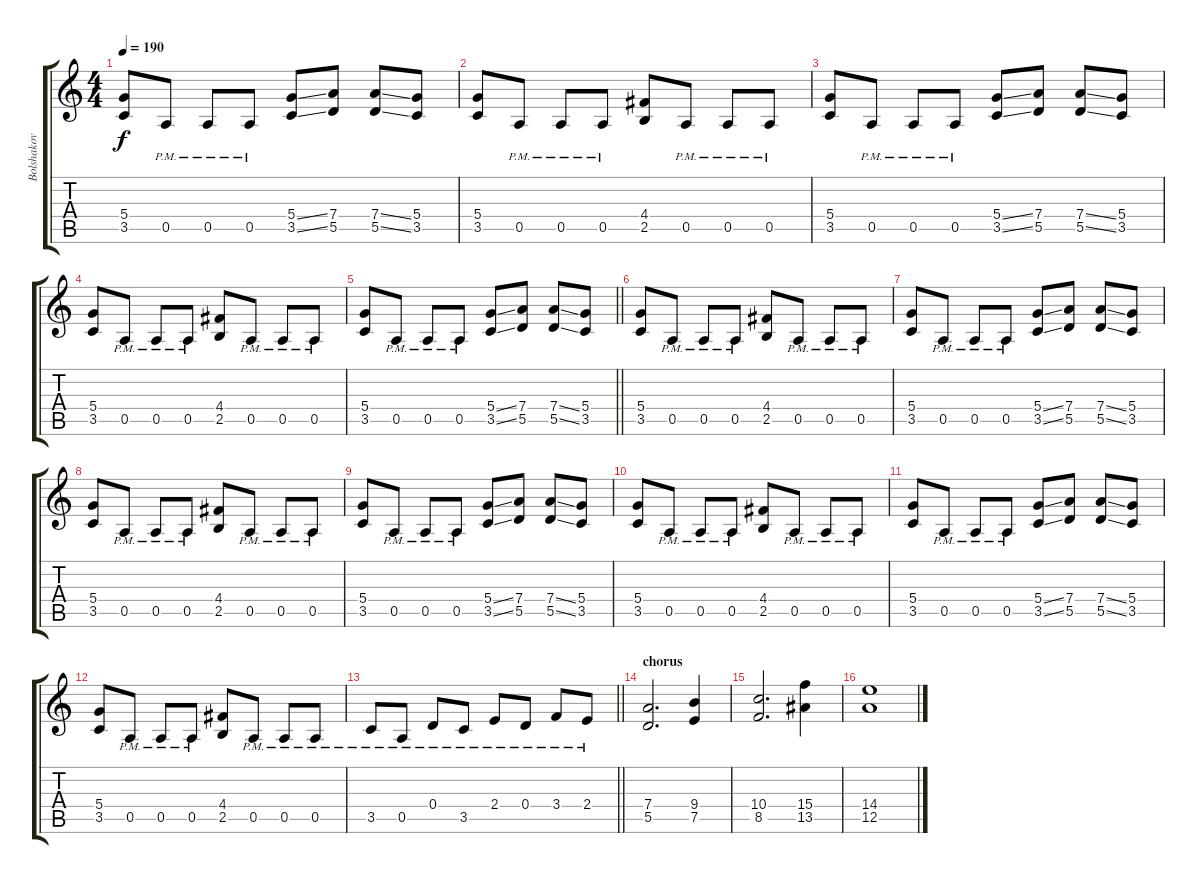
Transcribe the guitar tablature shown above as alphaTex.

\track ("Bolshakov" "Bolshakov") {instrument overdrivenguitar}
\staff {score tabs}
\tuning (E4 B3 G3 D3 A2 E2) {hide}
\ts (4 4)
\tempo 190
\clef g2
\ks c
(5.4 3.5).8{dy f} 0.5{pm}.8 0.5{pm}.8 0.5{pm}.8 (5.4{ss} 3.5{ss}).8 (7.4 5.5).8 (7.4{ss} 5.5{ss}).8 (5.4 3.5).8 |
(5.4 3.5).8 0.5{pm}.8 0.5{pm}.8 0.5{pm}.8 (4.4 2.5).8 0.5{pm}.8 0.5{pm}.8 0.5{pm}.8 |
(5.4 3.5).8 0.5{pm}.8 0.5{pm}.8 0.5{pm}.8 (5.4{ss} 3.5{ss}).8 (7.4 5.5).8 (7.4{ss} 5.5{ss}).8 (5.4 3.5).8 |
(5.4 3.5).8 0.5{pm}.8 0.5{pm}.8 0.5{pm}.8 (4.4 2.5).8 0.5{pm}.8 0.5{pm}.8 0.5{pm}.8 |
\barLineRight lightlight
(5.4 3.5).8 0.5{pm}.8 0.5{pm}.8 0.5{pm}.8 (5.4{ss} 3.5{ss}).8 (7.4 5.5).8 (7.4{ss} 5.5{ss}).8 (5.4 3.5).8 |
(5.4 3.5).8 0.5{pm}.8 0.5{pm}.8 0.5{pm}.8 (4.4 2.5).8 0.5{pm}.8 0.5{pm}.8 0.5{pm}.8 |
(5.4 3.5).8 0.5{pm}.8 0.5{pm}.8 0.5{pm}.8 (5.4{ss} 3.5{ss}).8 (7.4 5.5).8 (7.4{ss} 5.5{ss}).8 (5.4 3.5).8 |
(5.4 3.5).8 0.5{pm}.8 0.5{pm}.8 0.5{pm}.8 (4.4 2.5).8 0.5{pm}.8 0.5{pm}.8 0.5{pm}.8 |
(5.4 3.5).8 0.5{pm}.8 0.5{pm}.8 0.5{pm}.8 (5.4{ss} 3.5{ss}).8 (7.4 5.5).8 (7.4{ss} 5.5{ss}).8 (5.4 3.5).8 |
(5.4 3.5).8 0.5{pm}.8 0.5{pm}.8 0.5{pm}.8 (4.4 2.5).8 0.5{pm}.8 0.5{pm}.8 0.5{pm}.8 |
(5.4 3.5).8 0.5{pm}.8 0.5{pm}.8 0.5{pm}.8 (5.4{ss} 3.5{ss}).8 (7.4 5.5).8 (7.4{ss} 5.5{ss}).8 (5.4 3.5).8 |
(5.4 3.5).8 0.5{pm}.8 0.5{pm}.8 0.5{pm}.8 (4.4 2.5).8 0.5{pm}.8 0.5{pm}.8 0.5{pm}.8 |
\barLineRight lightlight
3.5{pm}.8 0.5{pm}.8 0.4{pm}.8 3.5{pm}.8 2.4{pm}.8 0.4{pm}.8 3.4{pm}.8 2.4{pm}.8 |
\section ("" "chorus")
(7.4 5.5).2{d} (9.4 7.5).4 |
(10.4 8.5).2{d} (15.4 13.5).4 |
(14.4 12.5).1
